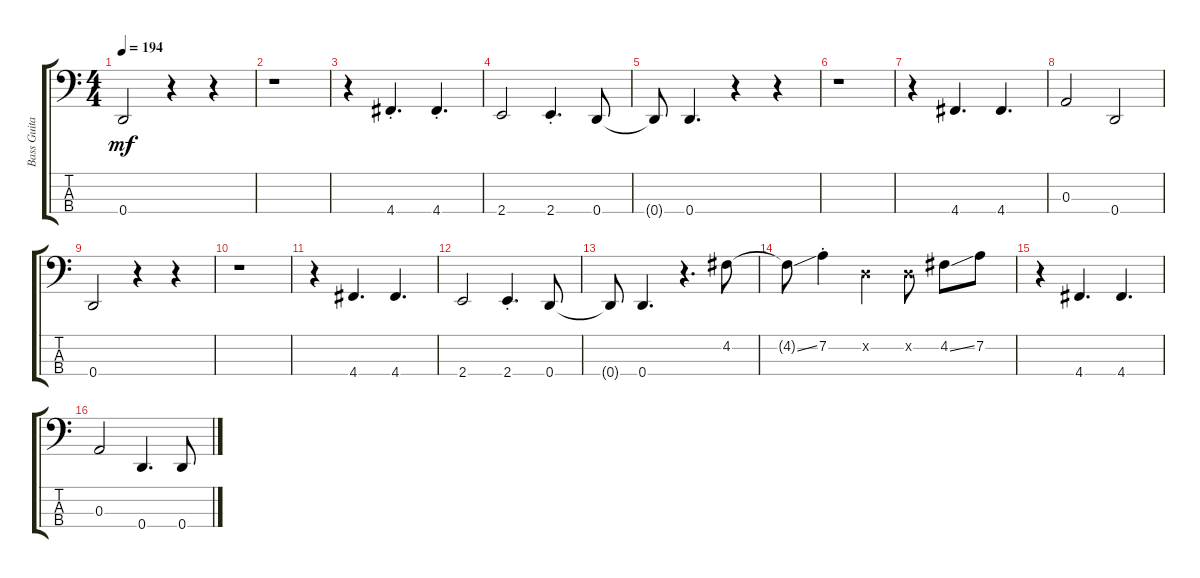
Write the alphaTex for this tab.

\track ("Bass Guitar" "Bass Guita") {instrument electricbassfinger}
\staff {score tabs}
\tuning (G2 D2 A1 D1) {hide}
\ts (4 4)
\tempo 194
\clef f4
\ks c
0.4.2{dy mf} r.4 r.4 |
r.1 |
r.4 4.4{st}.4{d} 4.4{st}.4{d} |
2.4.2 2.4{st}.4{d} 0.4.8 |
0.4{t}.8 0.4.4{d} r.4 r.4 |
r.1 |
r.4 4.4.4{d} 4.4.4{d} |
0.3.2 0.4.2 |
0.4.2 r.4 r.4 |
r.1 |
r.4 4.4.4{d} 4.4.4{d} |
2.4.2 2.4{st}.4{d} 0.4.8 |
0.4{t}.8 0.4.4{d} r.4{d} 4.2.8 |
4.2{ss t}.8 7.2{st}.4 0.2{x}.4 0.2{x}.8 4.2{ss}.8 7.2.8 |
r.4 4.4.4{d} 4.4.4{d} |
0.3.2 0.4.4{d} 0.4.8
